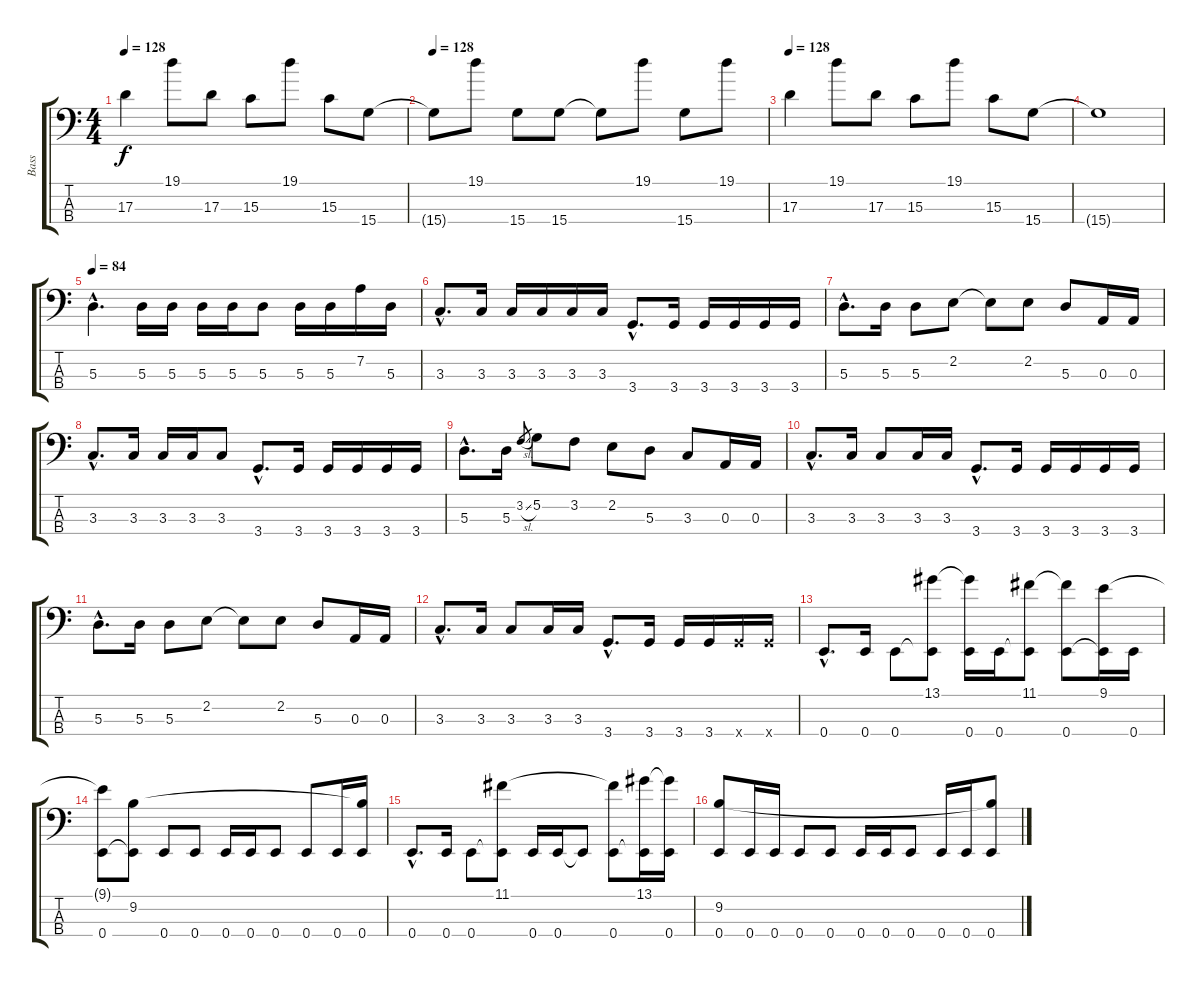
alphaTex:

\track ("Bass" "Bass") {instrument electricbasspick}
\staff {score tabs}
\tuning (G2 D2 A1 E1) {hide}
\ts (4 4)
\tempo 128
\clef f4
\ks c
17.3.4{dy f} 19.1.8 17.3.8 15.3.8 19.1.8 15.3.8 15.4.8 |
\tempo 128
15.4{t}.8 19.1.8 15.4.8 15.4.8 15.4{t}.8 19.1.8 15.4.8 19.1.8 |
\tempo 128
17.3.4 19.1.8 17.3.8 15.3.8 19.1.8 15.3.8 15.4.8 |
15.4{t}.1 |
\tempo 84
5.3{hac}.4{d} 5.3.16 5.3.16 5.3.16 5.3.16 5.3.8 5.3.16 5.3.16 7.2.16 5.3.16 |
3.3{hac}.8{d} 3.3.16 3.3.16 3.3.16 3.3.16 3.3.16 3.4{hac}.8{d} 3.4.16 3.4.16 3.4.16 3.4.16 3.4.16 |
5.3{hac}.8{d} 5.3.16 5.3.8 2.2.8 2.2{t}.8 2.2.8 5.3.8 0.3.16 0.3.16 |
3.3{hac}.8{d} 3.3.16 3.3.16 3.3.16 3.3.8 3.4{hac}.8{d} 3.4.16 3.4.16 3.4.16 3.4.16 3.4.16 |
5.3{hac}.8{d} 5.3.16 3.2{sl}.8{gr} 5.2.8 3.2.8 2.2.8 5.3.8 3.3.8 0.3.16 0.3.16 |
3.3{hac}.8{d} 3.3.16 3.3.8 3.3.16 3.3.16 3.4{hac}.8{d} 3.4.16 3.4.16 3.4.16 3.4.16 3.4.16 |
5.3{hac}.8{d} 5.3.16 5.3.8 2.2.8 2.2{t}.8 2.2.8 5.3.8 0.3.16 0.3.16 |
3.3{hac}.8{d} 3.3.16 3.3.8 3.3.16 3.3.16 3.4{hac}.8{d} 3.4.16 3.4.16 3.4.16 3.4{x}.16 3.4{x}.16 |
0.4{hac}.8{d} 0.4.16 0.4.8 (13.1 0.4{t}).8 (13.1{t} 0.4).16 0.4.16 (11.1 0.4{t}).8 (11.1{t} 0.4).8 (9.1 0.4{t}).16 0.4.16 |
(9.1{t} 0.4).8 (9.2 0.4{t}).8 0.4.8 0.4.8 0.4.16 0.4.16 0.4.8 0.4.8 0.4.16 (9.2{t} 0.4).16 |
0.4{hac}.8{d} 0.4.16 0.4.8 (11.1 0.4{t}).8 0.4.16 0.4.16 0.4{t}.8 (11.1{t} 0.4).8 (13.1 0.4{t}).16 (13.1{t} 0.4).16 |
(9.2 0.4).8 0.4.16 0.4.16 0.4.8 0.4.8 0.4.16 0.4.16 0.4.8 0.4.16 0.4.16 (9.2{t} 0.4).8
